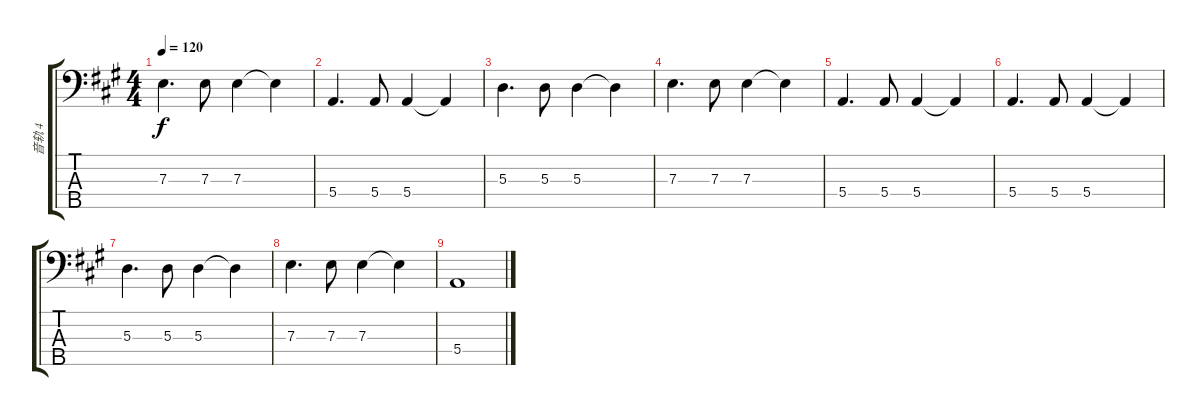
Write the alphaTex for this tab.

\track ("音轨 4" "音轨 4") {instrument electricbassfinger}
\staff {score tabs}
\tuning (G2 D2 A1 E1 B0) {hide}
\ts (4 4)
\tempo 120
\clef f4
\ks a
7.3.4{d dy f} 7.3.8 7.3.4 7.3{t}.4 |
5.4.4{d} 5.4.8 5.4.4 5.4{t}.4 |
5.3.4{d} 5.3.8 5.3.4 5.3{t}.4 |
7.3.4{d} 7.3.8 7.3.4 7.3{t}.4 |
5.4.4{d} 5.4.8 5.4.4 5.4{t}.4 |
5.4.4{d} 5.4.8 5.4.4 5.4{t}.4 |
5.3.4{d} 5.3.8 5.3.4 5.3{t}.4 |
7.3.4{d} 7.3.8 7.3.4 7.3{t}.4 |
5.4.1
